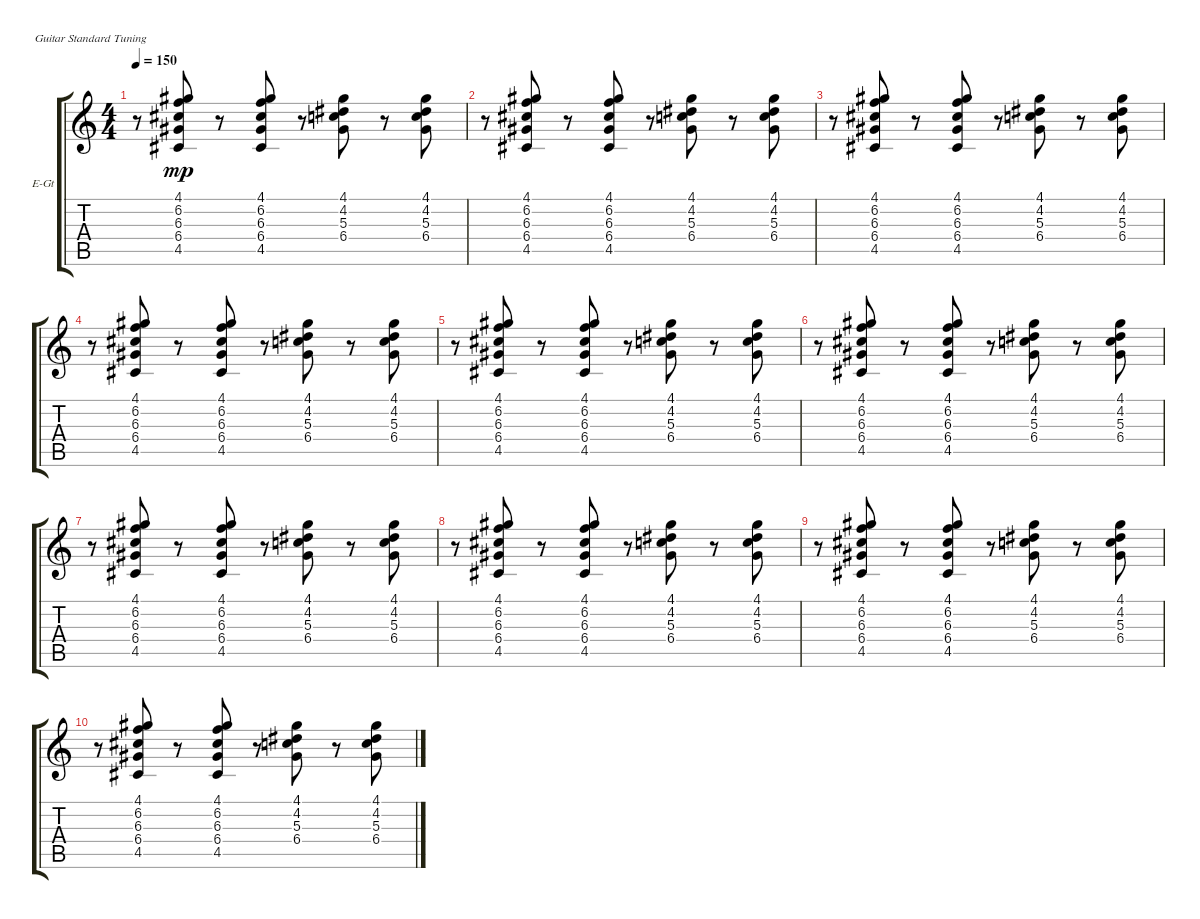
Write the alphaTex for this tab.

\defaultSystemsLayout 4
\bracketExtendMode groupsimilarinstruments
\firstSystemTrackNameOrientation horizontal
\otherSystemsTrackNameOrientation horizontal
\track ("Electric Guitar (Drive)" "E-Gt") {instrument overdrivenguitar}
\staff {score tabs}
\tuning (E4 B3 G3 D3 A2 E2)
\ts (4 4)
\tempo 150
\clef g2
\ks c
r.8{dy mp} (4.5 6.4 6.3 6.2 4.1).8 r.8 (4.5 6.4 6.3 6.2 4.1).8 r.8 (6.4 5.3 4.2 4.1).8 r.8 (6.4 5.3 4.2 4.1).8 |
r.8 (4.5 6.4 6.3 6.2 4.1).8 r.8 (4.5 6.4 6.3 6.2 4.1).8 r.8 (6.4 5.3 4.2 4.1).8 r.8 (6.4 5.3 4.2 4.1).8 |
r.8 (4.5 6.4 6.3 6.2 4.1).8 r.8 (4.5 6.4 6.3 6.2 4.1).8 r.8 (6.4 5.3 4.2 4.1).8 r.8 (6.4 5.3 4.2 4.1).8 |
r.8 (4.5 6.4 6.3 6.2 4.1).8 r.8 (4.5 6.4 6.3 6.2 4.1).8 r.8 (6.4 5.3 4.2 4.1).8 r.8 (6.4 5.3 4.2 4.1).8 |
r.8 (4.5 6.4 6.3 6.2 4.1).8 r.8 (4.5 6.4 6.3 6.2 4.1).8 r.8 (6.4 5.3 4.2 4.1).8 r.8 (6.4 5.3 4.2 4.1).8 |
r.8 (4.5 6.4 6.3 6.2 4.1).8 r.8 (4.5 6.4 6.3 6.2 4.1).8 r.8 (6.4 5.3 4.2 4.1).8 r.8 (6.4 5.3 4.2 4.1).8 |
r.8 (4.5 6.4 6.3 6.2 4.1).8 r.8 (4.5 6.4 6.3 6.2 4.1).8 r.8 (6.4 5.3 4.2 4.1).8 r.8 (6.4 5.3 4.2 4.1).8 |
r.8 (4.5 6.4 6.3 6.2 4.1).8 r.8 (4.5 6.4 6.3 6.2 4.1).8 r.8 (6.4 5.3 4.2 4.1).8 r.8 (6.4 5.3 4.2 4.1).8 |
r.8 (4.5 6.4 6.3 6.2 4.1).8 r.8 (4.5 6.4 6.3 6.2 4.1).8 r.8 (6.4 5.3 4.2 4.1).8 r.8 (6.4 5.3 4.2 4.1).8 |
r.8 (4.5 6.4 6.3 6.2 4.1).8 r.8 (4.5 6.4 6.3 6.2 4.1).8 r.8 (6.4 5.3 4.2 4.1).8 r.8 (6.4 5.3 4.2 4.1).8
